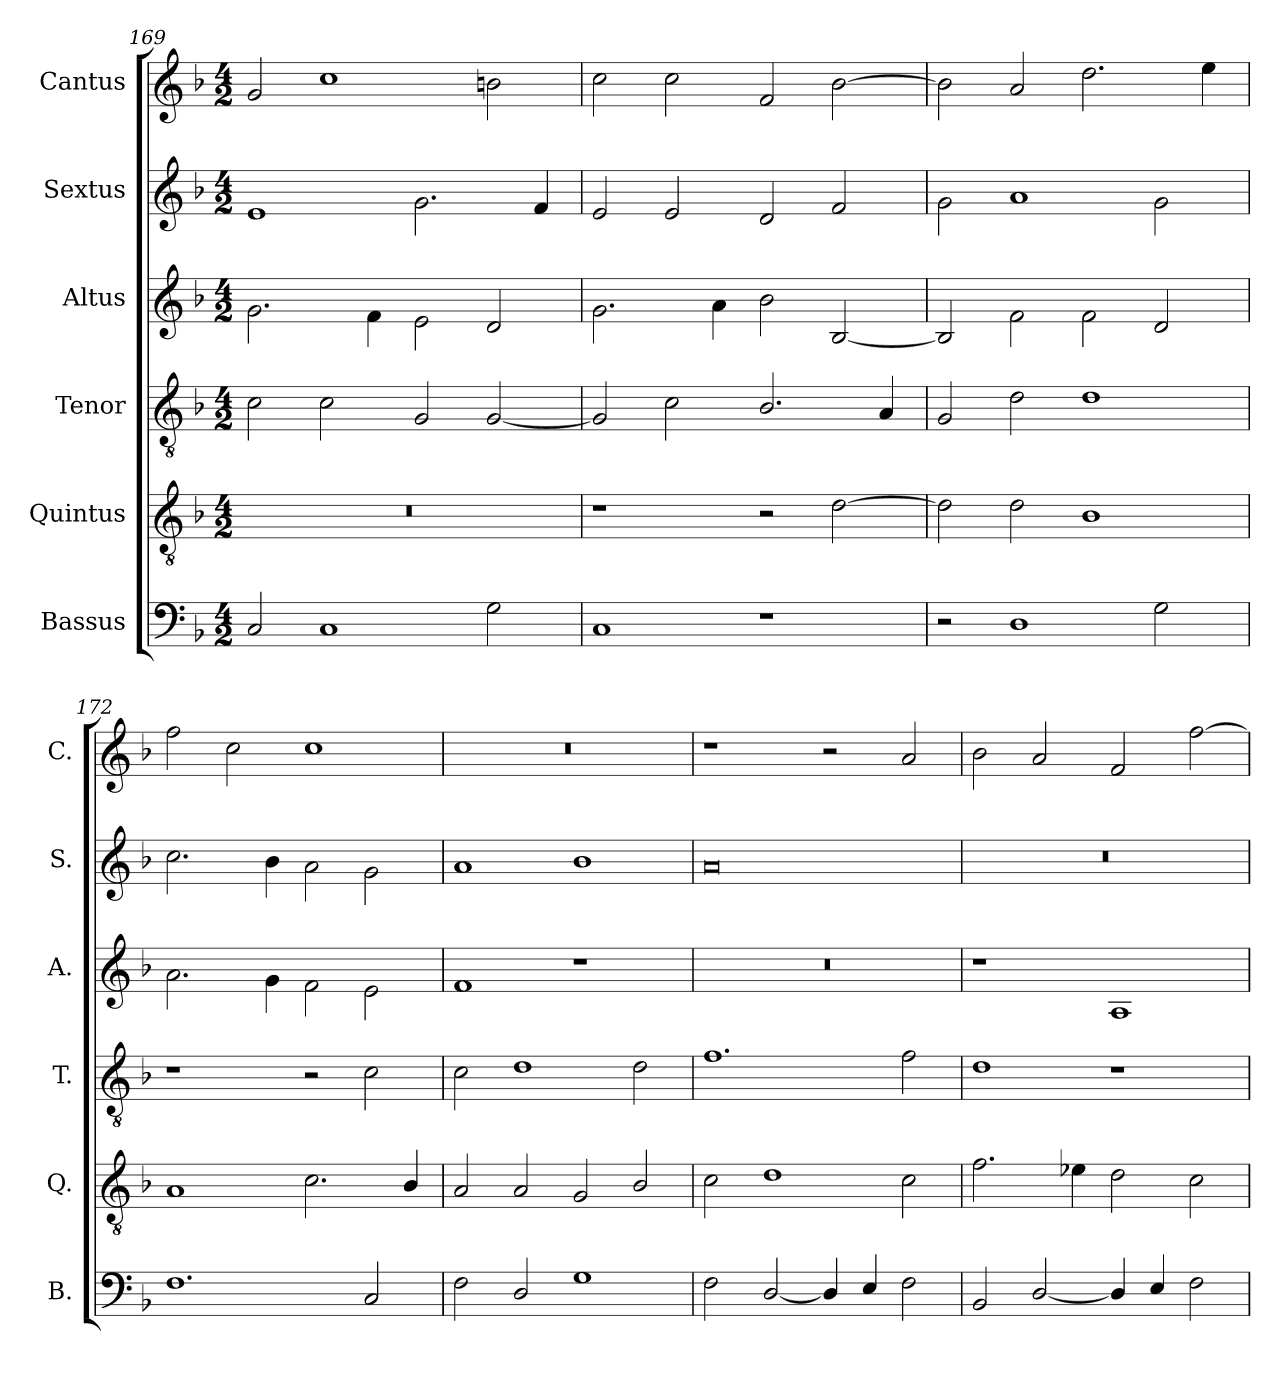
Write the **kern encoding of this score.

**kern	**kern	**kern	**kern	**kern	**kern
*part6	*part5	*part4	*part3	*part2	*part1
*staff6	*staff5	*staff4	*staff3	*staff2	*staff1
*I"Bassus	*I"Quintus	*I"Tenor	*I"Altus	*I"Sextus	*I"Cantus
*I'B.	*I'Q.	*I'T.	*I'A.	*I'S.	*I'C.
*clefF4	*clefGv2	*clefGv2	*clefG2	*clefG2	*clefG2
*k[b-]	*k[b-]	*k[b-]	*k[b-]	*k[b-]	*k[b-]
*M4/2	*M4/2	*M4/2	*M4/2	*M4/2	*M4/2
=169	=169	=169	=169	=169	=169
!	!LO:N:vis=1	!	!	!	!
2C/	0r	2c\	2.g\	1e	2g/
1C	.	2c\	.	.	1cc
.	.	.	4f\	.	.
.	.	2G/	2e\	2.g\	.
2G\	.	[2G/	2d/	.	2bn\
.	.	.	.	4f/	.
=170	=170	=170	=170	=170	=170
1C	1r	2G/]	2.g\	2e/	2cc\
.	.	2c\	.	2e/	2cc\
.	.	.	4a\	.	.
1r	2r	2.B-/	2b-\	2d/	2f/
.	[2d\	.	[2B-/	2f/	[2b-\
.	.	4A/	.	.	.
=171	=171	=171	=171	=171	=171
2r	2d\]	2G/	2B-/]	2g\	2b-\]
1D	2d\	2d\	2f\	1a	2a/
.	1B-	1d	2f\	.	2.dd\
2G\	.	.	2d/	2g\	.
.	.	.	.	.	4ee\
=172	=172	=172	=172	=172	=172
1.F	1A	1r	2.a\	2.cc\	2ff\
.	.	.	.	.	2cc\
.	.	.	4g\	4b-\	.
.	2.c\	2r	2f\	2a\	1cc
2C/	.	2c\	2e\	2g\	.
.	4B-/	.	.	.	.
!!LO:LB:g=z
=173	=173	=173	=173	=173	=173
!	!	!	!	!	!LO:N:vis=1
2F\	2A/	2c\	1f	1a	0r
2D/	2A/	1d	.	.	.
1G	2G/	.	1r	1b-	.
.	2B-/	2d\	.	.	.
=174	=174	=174	=174	=174	=174
!	!	!	!LO:N:vis=1	!	!
2F\	2c\	1.f	0r	0a	1r
[2D/	1d	.	.	.	.
4D/]	.	.	.	.	2r
4E/	.	.	.	.	.
2F\	2c\	2f\	.	.	2a/
=175	=175	=175	=175	=175	=175
!	!	!	!	!LO:N:vis=1	!
2BB-/	2.f\	1d	1r	0r	2b-\
[2D/	.	.	.	.	2a/
.	4e-X\	.	.	.	.
4D/]	2d\	1r	1A	.	2f/
4E/	.	.	.	.	.
2F\	2c\	.	.	.	[2ff\
=	=	=	=	=	=
*-	*-	*-	*-	*-	*-
